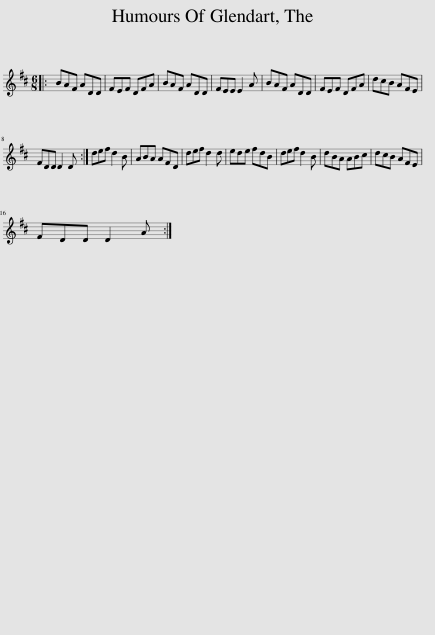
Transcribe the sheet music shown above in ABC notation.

X:1
L:1/8
M:6/8
I:linebreak $
K:D
V:1 treble
V:1
|: BAF ADD | FEF DFA | BAF ADD | FEE E2 A | BAF ADD | %5
 FEF DFA | dcB AFE |$ FDD D2 D :| def d2 B | ABA AFD | %10
 def d2 d | ede fdB | def d2 B | dBA ABc | dcB AFE |$ %15
 FDD D2 A :| %16
